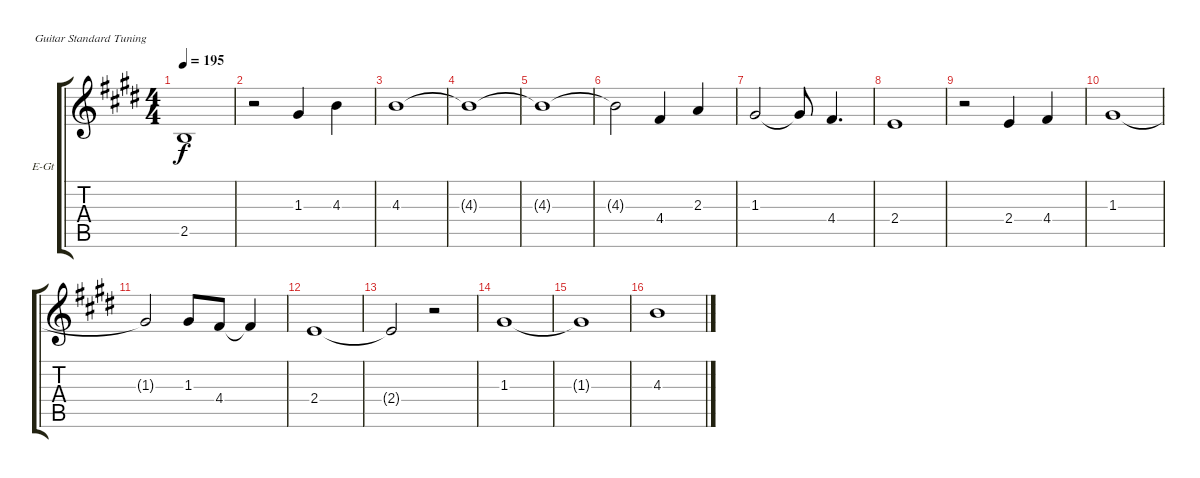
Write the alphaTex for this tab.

\defaultSystemsLayout 4
\bracketExtendMode groupsimilarinstruments
\firstSystemTrackNameOrientation horizontal
\otherSystemsTrackNameOrientation horizontal
\track ("Paul's Voice" "E-Gt") {instrument electricguitarclean}
\staff {score tabs}
\tuning (E4 B3 G3 D3 A2 E2)
\ts (4 4)
\tempo 195
\clef g2
\ks e
2.5.1{dy f} |
r.2 1.3.4 4.3.4 |
4.3.1 |
4.3{t}.1 |
4.3{t}.1 |
4.3{t}.2 4.4.4 2.3.4 |
1.3.2 1.3{t}.8 4.4.4{d} |
2.4.1 |
r.2 2.4.4 4.4.4 |
1.3.1 |
1.3{t}.2 1.3.8 4.4.8 4.4{t}.4 |
2.4.1 |
2.4{t}.2 r.2 |
1.3.1 |
1.3{t}.1 |
4.3.1
